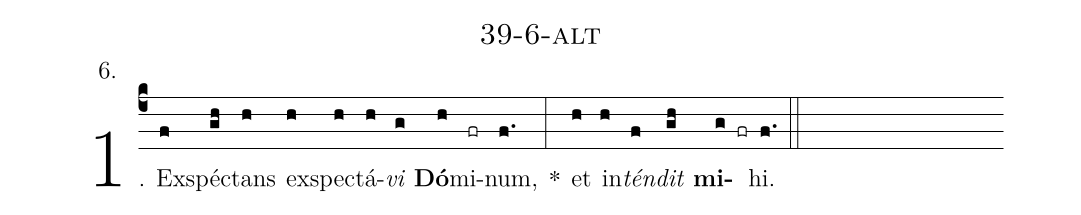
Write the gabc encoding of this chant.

name: 39-6-alt;
annotation: 6.;
%%
(c4)1. Ex(f)spéc(gh)tans(h) ex(h)spec(h)tá(h)<i>vi</i>(g) <b>Dó</b>(h)mi(fr)num,(f.) *(:) et(h) in(h)<i>tén</i>(f)<i>dit</i>(gh) <b>mi</b>(g fr)hi.(f.) (::)
